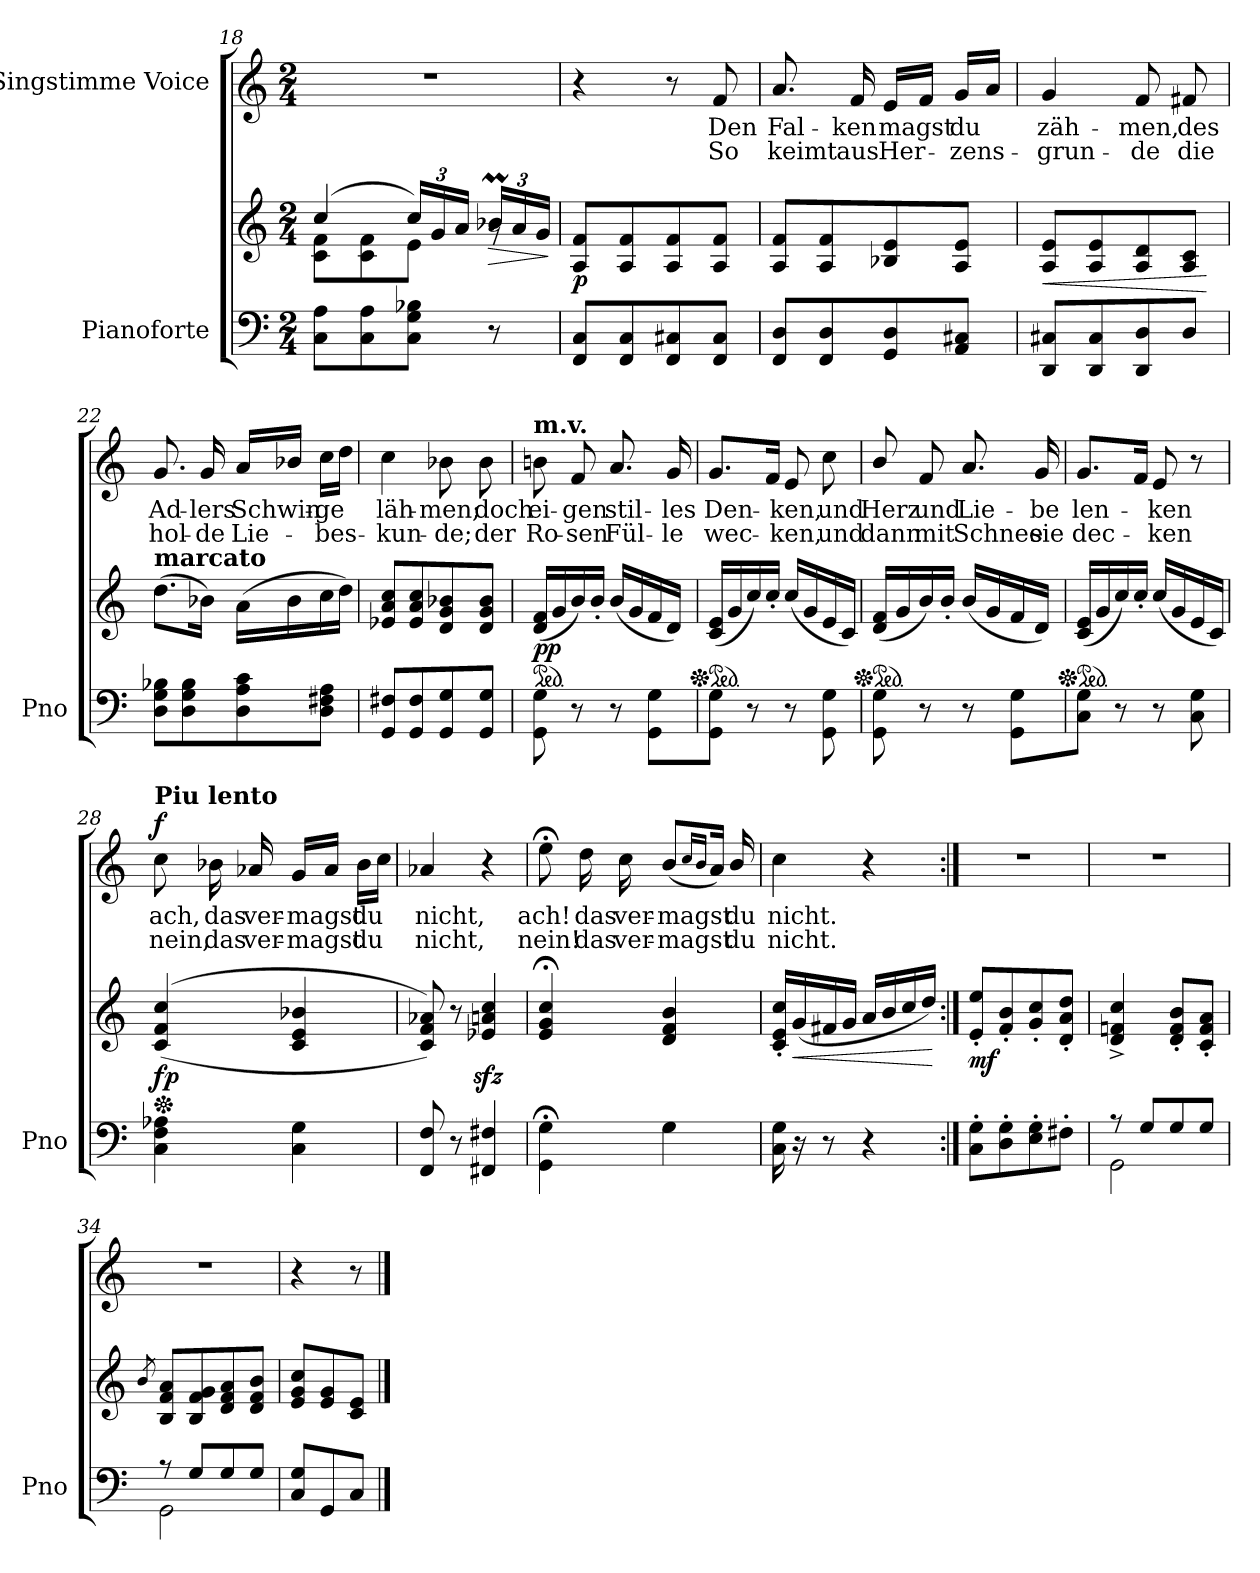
**kern	**kern	**dynam	**kern	**text	**text	**dynam
*part2	*part2	*part2	*part1	*part1	*part1	*part1
*staff3	*staff2	*staff2/3	*staff1	*staff1	*staff1	*staff1
*I"Pianoforte	*	*	*I"Singstimme Voice	*	*	*
*I'Pno	*	*	*	*	*	*
!!LO:PB:g=z
*clefF4	*clefG2	*	*clefG2	*	*	*
*k[]	*k[]	*	*k[]	*	*	*
*M2/4	*M2/4	*	*M2/4	*	*	*
=18	=18	=18	=18	=18	=18	=18
*	*^	*	*	*	*	*
8C\ 8A\L	(>4cc/	8c\ 8f\L	.	2r	.	.	.
8C\ 8A\	.	8c\ 8f\	.	.	.	.	.
*	*Xbrackettup	*	*	*	*	*	*
8C\ 8G\ 8B-X\J	24cc/LL)	8e\J	.	.	.	.	.
.	24g/	.	.	.	.	.	.
.	24a/JJ	.	.	.	.	.	.
!	!	!	!LO:HP:b	!	!	!	!
8r	24b-XM/LL	8rg	>	.	.	.	.
.	24a/	.	.	.	.	.	.
.	24g/JJ	.	.	.	.	.	.
*	*v	*v	*	*	*	*	*
.	.	]	.	.	.	.
=19	=19	=19	=19	=19	=19	=19
!	!	!LO:DY:b	!	!	!	!
8FF/ 8C/L	8A/ 8f/L	p	4r	.	.	.
8FF/ 8C/	8A/ 8f/	.	.	.	.	.
8FF/ 8C#X/	8A/ 8f/	.	8r	.	.	.
!	!	!	!	!LO:LY:b	!LO:LY:b	!
8FF/ 8C#/J	8A/ 8f/J	.	8f/	Den	So	.
=20	=20	=20	=20	=20	=20	=20
!	!	!	!	!LO:LY:b	!LO:LY:b	!
8FF/ 8D/L	8A/ 8f/L	.	8.a/	Fal-	keimt	.
8FF/ 8D/	8A/ 8f/	.	.	.	.	.
!	!	!	!	!LO:LY:b	!LO:LY:b	!
.	.	.	16f/	-ken	aus	.
!	!	!	!	!LO:LY:b	!LO:LY:b	!
8GG/ 8D/	8B-X/ 8e/	.	16e/LL	magst	Her-	.
.	.	.	16f/JJ	.	.	.
!	!	!	!	!LO:LY:b	!LO:LY:b	!
8AA/ 8C#X/J	8A/ 8e/J	.	16g/LL	du	-zens-	.
.	.	.	16a/JJ	.	.	.
=21	=21	=21	=21	=21	=21	=21
!	!	!LO:HP:b	!	!LO:LY:b	!LO:LY:b	!
8DD/ 8C#X/L	8A/ 8e/L	<	4g/	zäh-	-grun-	.
8DD/ 8C#/	8A/ 8e/	.	.	.	.	.
!	!	!	!	!LO:LY:b	!LO:LY:b	!
8DD/ 8D/	8A/ 8d/	.	8f/	-men,	-de	.
!	!	!	!	!LO:LY:b	!LO:LY:b	!
8D/J	8A/ 8c/J	.	8f#X/	des	die	.
.	.	[	.	.	.	.
!!LO:LB:g=z
=22	=22	=22	=22	=22	=22	=22
!	!LO:TX:a:B:t=marcato	!	!	!	!	!
!	!	!	!	!LO:LY:b	!LO:LY:b	!
8D\ 8G\ 8B-X\L	(>8.dd\L	.	8.g/	Ad-	hol-	.
8D\ 8G\ 8B-\	.	.	.	.	.	.
!	!	!	!	!LO:LY:b	!LO:LY:b	!
.	16b-X\Jk)	.	16g/	-lers	-de	.
!	!	!	!	!LO:LY:b	!LO:LY:b	!
8D\ 8A\ 8c\	(>16a\LL	.	16a/LL	Schwin-	Lie-	.
.	16b-\	.	16b-X/JJ	.	.	.
!	!	!	!	!LO:LY:b	!LO:LY:b	!
8D\ 8F#X\ 8A\J	16cc\	.	16cc\LL	-ge	-bes-	.
.	16dd\JJ)	.	16dd\JJ	.	.	.
=23	=23	=23	=23	=23	=23	=23
!	!	!	!	!LO:LY:b	!LO:LY:b	!
8GG/ 8F#X/L	8e-X/ 8a/ 8cc/L	.	4cc\	läh-	-kun-	.
8GG/ 8F#/	8e-/ 8a/ 8cc/	.	.	.	.	.
!	!	!	!	!LO:LY:b	!LO:LY:b	!
8GG/ 8G/	8d/ 8g/ 8b-X/	.	8b-X\	-men;	-de;	.
!	!	!	!	!LO:LY:b	!LO:LY:b	!
8GG/ 8G/J	8d/ 8g/ 8b-/J	.	8b-\	doch	der	.
=24	=24	=24	=24	=24	=24	=24
*	*ped	*	*	*	*	*
!	!	!	!LO:TX:a:B:t=m.v.	!	!	!
!	!	!LO:DY:b	!	!LO:LY:b	!LO:LY:b	!
8GG\ 8G\	(<16d/ 16f/LL	pp	8bn\	ei-	Ro-	.
.	16g/	.	.	.	.	.
!	!	!	!	!LO:LY:b	!LO:LY:b	!
8r	16b/)	.	8f/	-gen	-sen	.
.	16b'/JJ	.	.	.	.	.
!	!	!	!	!LO:LY:b	!LO:LY:b	!
8r	(<16b/LL	.	8.a/	stil-	Fül-	.
.	16g/	.	.	.	.	.
8GG\ 8G\L	16f/	.	.	.	.	.
!	!	!	!	!LO:LY:b	!LO:LY:b	!
.	16d/JJ)	.	16g/	-les	-le	.
=25	=25	=25	=25	=25	=25	=25
*	*Xped	*	*	*	*	*
*	*ped	*	*	*	*	*
!	!	!	!	!LO:LY:b	!LO:LY:b	!
8GG\ 8G\J	(<16c/ 16e/LL	.	8.g/L	Den-	wec-	.
.	16g/	.	.	.	.	.
8r	16cc/)	.	.	.	.	.
.	16cc'/JJ	.	16f/Jk	.	.	.
!	!	!	!	!LO:LY:b	!LO:LY:b	!
8r	(<16cc/LL	.	8e/	-ken,	-ken,	.
.	16g/	.	.	.	.	.
!	!	!	!	!LO:LY:b	!LO:LY:b	!
8GG\ 8G\	16e/	.	8cc\	und	und	.
.	16c/JJ)	.	.	.	.	.
!!LO:LB:g=z
=26	=26	=26	=26	=26	=26	=26
*	*Xped	*	*	*	*	*
*	*ped	*	*	*	*	*
!	!	!	!	!LO:LY:b	!LO:LY:b	!
8GG\ 8G\	(<16d/ 16f/LL	.	8b/	Herz	dann	.
.	16g/	.	.	.	.	.
!	!	!	!	!LO:LY:b	!LO:LY:b	!
8r	16b/)	.	8f/	und	mit	.
.	16b'/JJ	.	.	.	.	.
!	!	!	!	!LO:LY:b	!LO:LY:b	!
8r	(<16b/LL	.	8.a/	Lie-	Schnee	.
.	16g/	.	.	.	.	.
8GG\ 8G\L	16f/	.	.	.	.	.
!	!	!	!	!LO:LY:b	!LO:LY:b	!
.	16d/JJ)	.	16g/	-be	sie	.
=27	=27	=27	=27	=27	=27	=27
*	*Xped	*	*	*	*	*
*	*ped	*	*	*	*	*
!	!	!	!	!LO:LY:b	!LO:LY:b	!
8C\ 8G\J	(<16c/ 16e/LL	.	8.g/L	len-	dec-	.
.	16g/	.	.	.	.	.
8r	16cc/)	.	.	.	.	.
.	16cc'/JJ	.	16f/Jk	.	.	.
!	!	!	!	!LO:LY:b	!LO:LY:b	!
8r	(<16cc/LL	.	8e/	-ken	-ken	.
.	16g/	.	.	.	.	.
8C\ 8G\	16e/	.	8r	.	.	.
.	16c/JJ)	.	.	.	.	.
=28	=28	=28	=28	=28	=28	=28
*	*Xped	*	*	*	*	*
!	!	!	!LO:TX:a:B:t=Piu lento	!	!	!
!	!	!LO:DY:b	!	!LO:LY:b	!LO:LY:b	!LO:DY:a
4C\ 4F\ 4A-X\	(<(>4c/ 4f/ 4cc/	fp	8cc\	ach,	nein,	f
!	!	!	!	!LO:LY:b	!LO:LY:b	!
.	.	.	16b-X\	das	das	.
!	!	!	!	!LO:LY:b	!LO:LY:b	!
.	.	.	16a-X/	ver-	ver-	.
!	!	!	!	!LO:LY:b	!LO:LY:b	!
4C\ 4G\	4c/ 4e/ 4b-X/	.	16g/LL	-magst	-magst	.
.	.	.	16a-/JJ	.	.	.
!	!	!	!	!LO:LY:b	!LO:LY:b	!
.	.	.	16b-\LL	du	du	.
.	.	.	16cc\JJ	.	.	.
=29	=29	=29	=29	=29	=29	=29
!	!	!	!	!LO:LY:b	!LO:LY:b	!
8FF/ 8F/	8c/ 8f/ 8a-X/))	.	4a-X/	nicht,	nicht,	.
8r	8r	.	.	.	.	.
4FF#X/ 4F#X/	4e-X/zz< 4an/zz< 4cc/zz<	.	4r	.	.	.
!!LO:LB:g=z
=30	=30	=30	=30	=30	=30	=30
!	!	!	!	!LO:LY:b	!LO:LY:b	!
4GG\;< 4G\;<	4e/;< 4g/;< 4cc/;<	.	8ee;<\	ach!	nein!	.
!	!	!	!	!LO:LY:b	!LO:LY:b	!
.	.	.	16dd\	das	das	.
!	!	!	!	!LO:LY:b	!LO:LY:b	!
.	.	.	16cc\	ver-	ver-	.
!	!	!	!	!LO:LY:b	!LO:LY:b	!
4G\	4d/ 4f/ 4b/	.	(<8b/L	-magst	-magst	.
.	.	.	16qcc/LL	.	.	.
.	.	.	16qb/JJ	.	.	.
.	.	.	16a/Jk)	.	.	.
!	!	!	!	!LO:LY:b	!LO:LY:b	!
.	.	.	16b/	du	du	.
=31	=31	=31	=31	=31	=31	=31
!	!	!	!	!LO:LY:b	!LO:LY:b	!
16C\ 16G\	16c/' 16e/' 16cc/'LL	.	4cc\	nicht.	nicht.	.
!	!	!LO:HP:b	!	!	!	!
16r	(<16g/	<	.	.	.	.
8r	16f#X/	.	.	.	.	.
.	16g/JJ	.	.	.	.	.
4r	16a/LL	.	4r	.	.	.
.	16b/	.	.	.	.	.
.	16cc/	.	.	.	.	.
.	16dd/JJ)	.	.	.	.	.
.	.	[	.	.	.	.
=32:|!	=32:|!	=32:|!	=32:|!	=32:|!	=32:|!	=32:|!
!	!	!LO:DY:b	!	!	!	!
8C\' 8G\'L	8e/' 8ee/'L	mf	2r	.	.	.
8D\' 8G\'	8f/' 8b/'	.	.	.	.	.
8E\' 8G\'	8g/' 8cc/'	.	.	.	.	.
8F#X'\J	8d/' 8a/' 8dd/'J	.	.	.	.	.
=33	=33	=33	=33	=33	=33	=33
*^	*	*	*	*	*	*
8r	2GG\	4d/^ 4fn/^ 4cc/^	.	2r	.	.	.
8G/L	.	.	.	.	.	.	.
8G/	.	8d/' 8f/' 8b/'L	.	.	.	.	.
8G/J	.	8c/' 8f/' 8a/'J	.	.	.	.	.
=34	=34	=34	=34	=34	=34	=34	=34
.	.	8qb/	.	.	.	.	.
8r	2GG\	8B/ 8f/ 8a/L	.	2r	.	.	.
8G/L	.	8B/ 8f/ 8g/	.	.	.	.	.
8G/	.	8d/ 8f/ 8a/	.	.	.	.	.
8G/J	.	8d/ 8f/ 8b/J	.	.	.	.	.
*v	*v	*	*	*	*	*	*
=35	=35	=35	=35	=35	=35	=35
8C/ 8G/L	8e/ 8g/ 8cc/L	.	4r	.	.	.
8GG/	8e/ 8g/	.	.	.	.	.
8C/J	8c/ 8e/J	.	8r	.	.	.
==	==	==	==	==	==	==
*-	*-	*-	*-	*-	*-	*-
